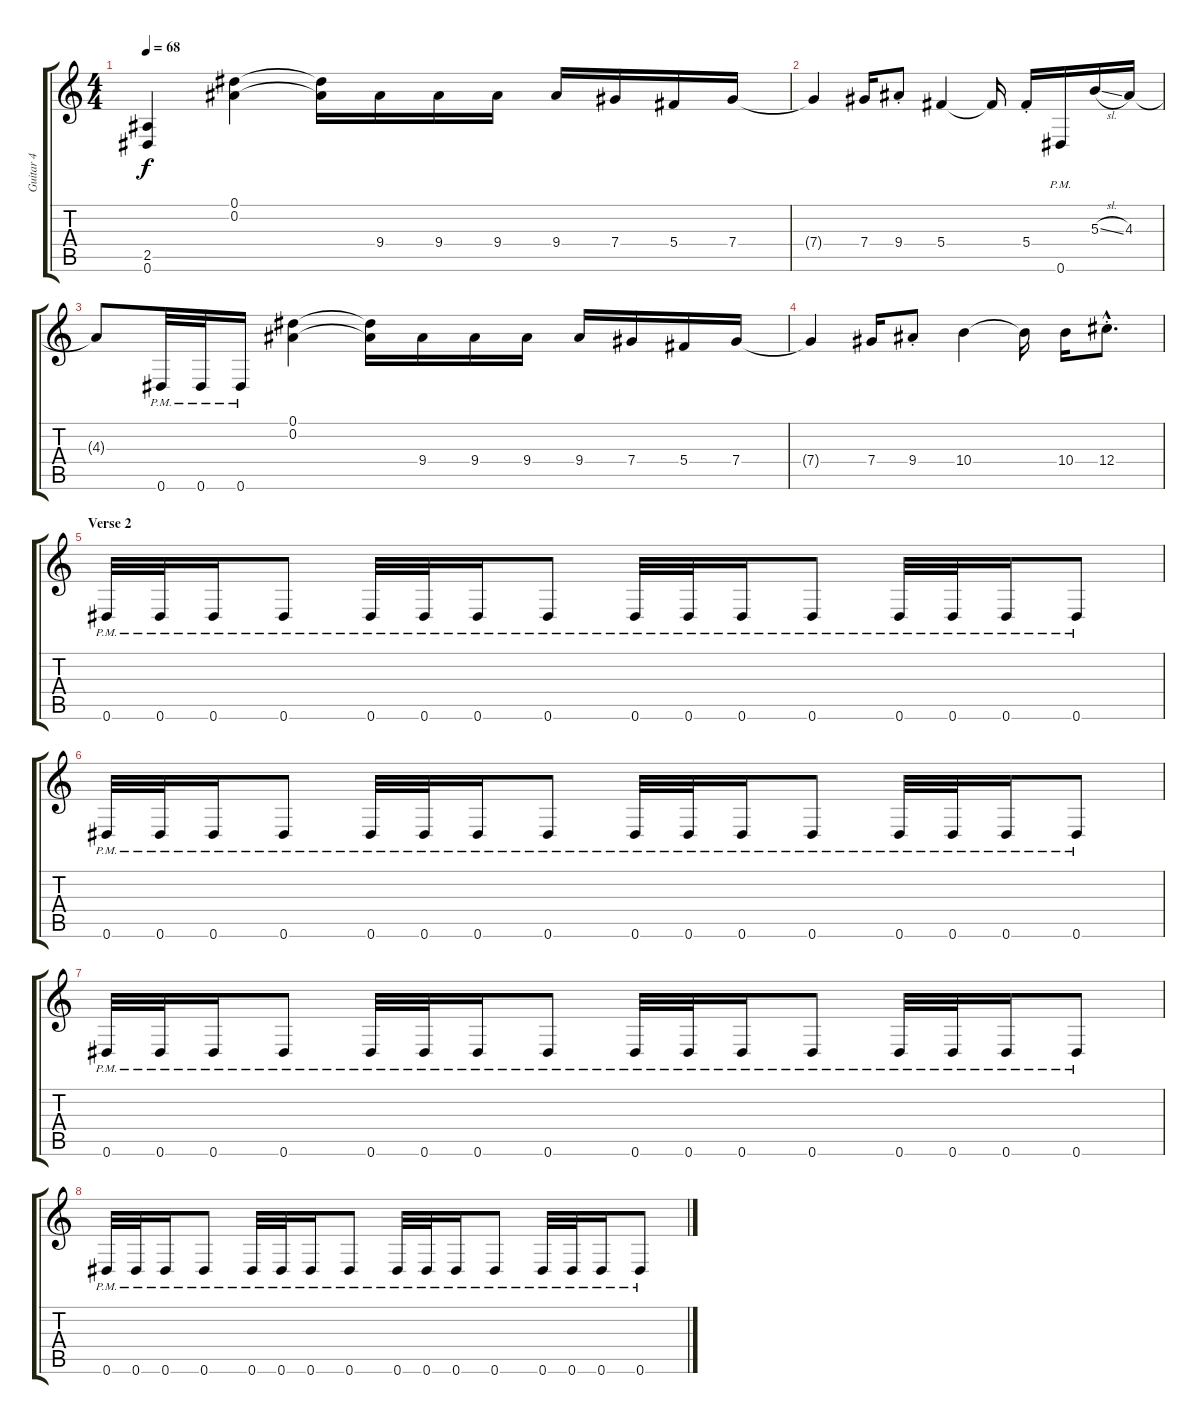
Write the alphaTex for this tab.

\track ("Guitar 4" "Guitar 4") {instrument distortionguitar}
\staff {score tabs}
\tuning (Eb4 Bb3 Gb3 Db3 Ab2 Eb2) {hide}
\ts (4 4)
\section ("" "")
\tempo 68
\clef g2
\ks c
(2.5 0.6).4{dy f volume 10 balance 8 instrument overdrivenguitar} (0.1 0.2).4 (0.1{t} 0.2{t}).16 9.4.16 9.4.16 9.4.16 9.4.16 7.4.16 5.4.16 7.4.16 |
7.4{t}.4 7.4.16 9.4{st}.8 5.4.4 5.4{t}.16 5.4{st}.16 0.6{pm}.16 5.3{sl}.16 4.3.16 |
4.3{t}.8 0.6{pm}.32 0.6{pm}.32 0.6{pm}.16 (0.1 0.2).4 (0.1{t} 0.2{t}).16 9.4.16 9.4.16 9.4.16 9.4.16 7.4.16 5.4.16 7.4.16 |
7.4{t}.4 7.4.16 9.4{st}.8 10.4.4 10.4{t}.16 10.4.16 12.4{hac st}.8{d} |
\section ("" "Verse 2")
0.6{pm}.32{volume 13 balance 8} 0.6{pm}.32 0.6{pm}.16 0.6{pm}.8 0.6{pm}.32 0.6{pm}.32 0.6{pm}.16 0.6{pm}.8 0.6{pm}.32 0.6{pm}.32 0.6{pm}.16 0.6{pm}.8 0.6{pm}.32 0.6{pm}.32 0.6{pm}.16 0.6{pm}.8 |
0.6{pm}.32 0.6{pm}.32 0.6{pm}.16 0.6{pm}.8 0.6{pm}.32 0.6{pm}.32 0.6{pm}.16 0.6{pm}.8 0.6{pm}.32 0.6{pm}.32 0.6{pm}.16 0.6{pm}.8 0.6{pm}.32 0.6{pm}.32 0.6{pm}.16 0.6{pm}.8 |
0.6{pm}.32 0.6{pm}.32 0.6{pm}.16 0.6{pm}.8 0.6{pm}.32 0.6{pm}.32 0.6{pm}.16 0.6{pm}.8 0.6{pm}.32 0.6{pm}.32 0.6{pm}.16 0.6{pm}.8 0.6{pm}.32 0.6{pm}.32 0.6{pm}.16 0.6{pm}.8 |
0.6{pm}.32 0.6{pm}.32 0.6{pm}.16 0.6{pm}.8 0.6{pm}.32 0.6{pm}.32 0.6{pm}.16 0.6{pm}.8 0.6{pm}.32 0.6{pm}.32 0.6{pm}.16 0.6{pm}.8 0.6{pm}.32 0.6{pm}.32 0.6{pm}.16 0.6{pm}.8
